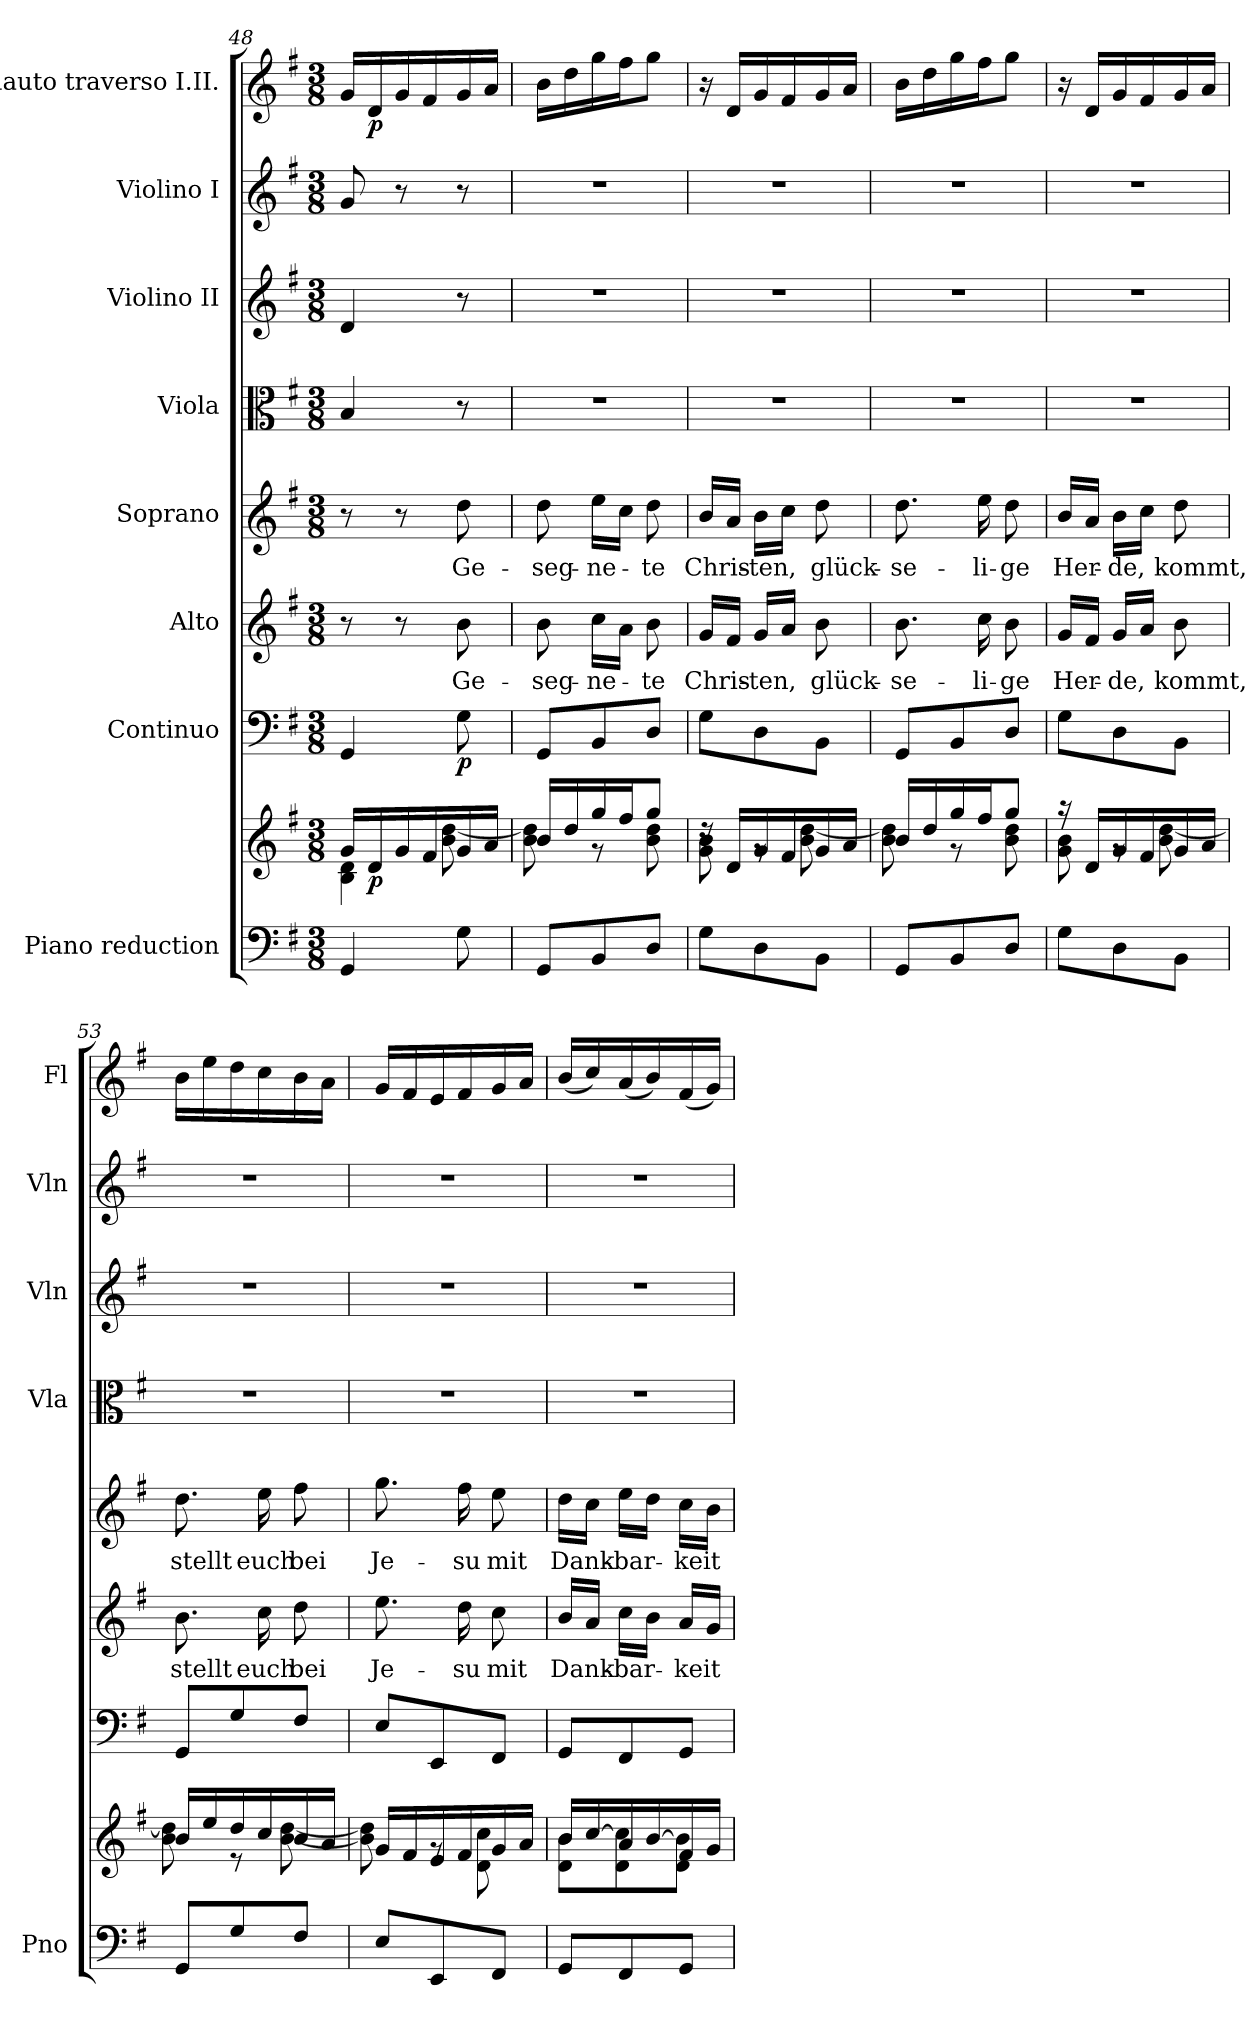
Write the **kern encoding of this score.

**kern	**kern	**dynam	**kern	**dynam	**kern	**text	**kern	**text	**kern	**kern	**kern	**kern	**dynam
*part8	*part8	*part8	*part7	*part7	*part6	*part6	*part5	*part5	*part4	*part3	*part2	*part1	*part1
*staff9	*staff8	*staff8/9	*staff7	*staff7	*staff6	*staff6	*staff5	*staff5	*staff4	*staff3	*staff2	*staff1	*staff1
*I"Piano reduction	*	*	*I"Continuo	*	*I"Alto	*	*I"Soprano	*	*I"Viola	*I"Violino II	*I"Violino I	*I"Flauto traverso I.II.	*
*I'Pno	*	*	*	*	*	*	*	*	*I'Vla	*I'Vln	*I'Vln	*I'Fl	*
*clefF4	*clefG2	*	*clefF4	*	*clefG2	*	*clefG2	*	*clefC3	*clefG2	*clefG2	*clefG2	*
*k[f#]	*k[f#]	*	*k[f#]	*	*k[f#]	*	*k[f#]	*	*k[f#]	*k[f#]	*k[f#]	*k[f#]	*
*M3/8	*M3/8	*	*M3/8	*	*M3/8	*	*M3/8	*	*M3/8	*M3/8	*M3/8	*M3/8	*
=48	=48	=48	=48	=48	=48	=48	=48	=48	=48	=48	=48	=48	=48
*	*^	*	*	*	*	*	*	*	*	*	*	*	*
4GG/	16g/LL	4B\ 4d\	.	4GG/	.	8r	.	8r	.	4B/	4d/	8g/	16g/LL	.
!	!	!	!LO:DY:b	!	!	!	!	!	!	!	!	!	!	!LO:DY:b
.	16d/	.	p	.	.	.	.	.	.	.	.	.	16d/	p
.	16g/	.	.	.	.	8r	.	8r	.	.	.	8r	16g/	.
.	16f#/	.	.	.	.	.	.	.	.	.	.	.	16f#/	.
!	!	!	!	!	!LO:DY:b	!	!LO:LY:b	!	!LO:LY:b	!	!	!	!	!
8G\	16g/	8b\ [8dd\	.	8G\	p	8b\	Ge-	8dd\	Ge-	8r	8r	8r	16g/	.
.	16a/JJ	.	.	.	.	.	.	.	.	.	.	.	16a/JJ	.
=49	=49	=49	=49	=49	=49	=49	=49	=49	=49	=49	=49	=49	=49	=49
!	!	!	!	!	!	!	!LO:LY:b	!	!LO:LY:b	!	!	!	!	!
8GG/L	16b/LL	8b\ 8dd\]	.	8GG/L	.	8b\	-seg-	8dd\	-seg-	4.r	4.r	4.r	16b\LL	.
.	16dd/	.	.	.	.	.	.	.	.	.	.	.	16dd\	.
!	!	!	!	!	!	!	!LO:LY:b	!	!LO:LY:b	!	!	!	!	!
8BB/	16gg/	8r	.	8BB/	.	16cc\LL	-ne-	16ee\LL	-ne-	.	.	.	16gg\	.
.	16ff#/J	.	.	.	.	16a\JJ	.	16cc\JJ	.	.	.	.	16ff#\J	.
!	!	!	!	!	!	!	!LO:LY:b	!	!LO:LY:b	!	!	!	!	!
8D/J	8gg/J	8b\ 8dd\	.	8D/J	.	8b\	-te	8dd\	-te	.	.	.	8gg\J	.
=50	=50	=50	=50	=50	=50	=50	=50	=50	=50	=50	=50	=50	=50	=50
!	!	!	!	!	!	!	!LO:LY:b	!	!LO:LY:b	!	!	!	!	!
8G\L	16rdd	8g\ 8b\	.	8G\L	.	16g/LL	Chris-	16b/LL	Chris-	4.r	4.r	4.r	16r	.
.	16d/LL	.	.	.	.	16f#/JJ	.	16a/JJ	.	.	.	.	16d/LL	.
!	!	!	!	!	!	!	!LO:LY:b	!	!LO:LY:b	!	!	!	!	!
8D\	16g/	8rg	.	8D\	.	16g/LL	-ten,	16b\LL	-ten,	.	.	.	16g/	.
.	16f#/	.	.	.	.	16a/JJ	.	16cc\JJ	.	.	.	.	16f#/	.
!	!	!	!	!	!	!	!LO:LY:b	!	!LO:LY:b	!	!	!	!	!
8BB\J	16g/	8b\ [8dd\	.	8BB\J	.	8b\	glück-	8dd\	glück-	.	.	.	16g/	.
.	16a/JJ	.	.	.	.	.	.	.	.	.	.	.	16a/JJ	.
=51	=51	=51	=51	=51	=51	=51	=51	=51	=51	=51	=51	=51	=51	=51
!	!	!	!	!	!	!	!LO:LY:b	!	!LO:LY:b	!	!	!	!	!
8GG/L	16b/LL	8b\ 8dd\]	.	8GG/L	.	8.b\	-se-	8.dd\	-se-	4.r	4.r	4.r	16b\LL	.
.	16dd/	.	.	.	.	.	.	.	.	.	.	.	16dd\	.
8BB/	16gg/	8r	.	8BB/	.	.	.	.	.	.	.	.	16gg\	.
!	!	!	!	!	!	!	!LO:LY:b	!	!LO:LY:b	!	!	!	!	!
.	16ff#/J	.	.	.	.	16cc\	-li-	16ee\	-li-	.	.	.	16ff#\J	.
!	!	!	!	!	!	!	!LO:LY:b	!	!LO:LY:b	!	!	!	!	!
8D/J	8gg/J	8b\ 8dd\	.	8D/J	.	8b\	-ge	8dd\	-ge	.	.	.	8gg\J	.
=52	=52	=52	=52	=52	=52	=52	=52	=52	=52	=52	=52	=52	=52	=52
!	!	!	!	!	!	!	!LO:LY:b	!	!LO:LY:b	!	!	!	!	!
8G\L	16r	8g\ 8b\	.	8G\L	.	16g/LL	Her-	16b/LL	Her-	4.r	4.r	4.r	16r	.
.	16d/LL	.	.	.	.	16f#/JJ	.	16a/JJ	.	.	.	.	16d/LL	.
!	!	!	!	!	!	!	!LO:LY:b	!	!LO:LY:b	!	!	!	!	!
8D\	16g/	8rg	.	8D\	.	16g/LL	-de,	16b\LL	-de,	.	.	.	16g/	.
.	16f#/	.	.	.	.	16a/JJ	.	16cc\JJ	.	.	.	.	16f#/	.
!	!	!	!	!	!	!	!LO:LY:b	!	!LO:LY:b	!	!	!	!	!
8BB\J	16g/	8b\ [8dd\	.	8BB\J	.	8b\	kommt,	8dd\	kommt,	.	.	.	16g/	.
.	16a/JJ	.	.	.	.	.	.	.	.	.	.	.	16a/JJ	.
!!LO:LB:g=z
=53	=53	=53	=53	=53	=53	=53	=53	=53	=53	=53	=53	=53	=53	=53
!	!	!	!	!	!	!	!LO:LY:b	!	!LO:LY:b	!	!	!	!	!
8GG/L	16b/LL	8b\ 8dd\]	.	8GG/L	.	8.b\	stellt	8.dd\	stellt	4.r	4.r	4.r	16b\LL	.
.	16ee/	.	.	.	.	.	.	.	.	.	.	.	16ee\	.
8G/	16dd/	8r	.	8G/	.	.	.	.	.	.	.	.	16dd\	.
!	!	!	!	!	!	!	!LO:LY:b	!	!LO:LY:b	!	!	!	!	!
.	16cc/	.	.	.	.	16cc\	euch	16ee\	euch	.	.	.	16cc\	.
!	!	!	!	!	!	!	!LO:LY:b	!	!LO:LY:b	!	!	!	!	!
8F#/J	16b/	[8b\ [8dd\	.	8F#/J	.	8dd\	bei	8ff#\	bei	.	.	.	16b\	.
.	16a/JJ	.	.	.	.	.	.	.	.	.	.	.	16a\JJ	.
=54	=54	=54	=54	=54	=54	=54	=54	=54	=54	=54	=54	=54	=54	=54
!	!	!	!	!	!	!	!LO:LY:b	!	!LO:LY:b	!	!	!	!	!
8E/L	16g/LL	8b\] 8dd\]	.	8E/L	.	8.ee\	Je-	8.gg\	Je-	4.r	4.r	4.r	16g/LL	.
.	16f#/	.	.	.	.	.	.	.	.	.	.	.	16f#/	.
8EE/	16e/	8rg	.	8EE/	.	.	.	.	.	.	.	.	16e/	.
!	!	!	!	!	!	!	!LO:LY:b	!	!LO:LY:b	!	!	!	!	!
.	16f#/	.	.	.	.	16dd\	-su	16ff#\	-su	.	.	.	16f#/	.
!	!	!	!	!	!	!	!LO:LY:b	!	!LO:LY:b	!	!	!	!	!
8FF#/J	16g/	8d\ 8cc\	.	8FF#/J	.	8cc\	mit	8ee\	mit	.	.	.	16g/	.
.	16a/JJ	.	.	.	.	.	.	.	.	.	.	.	16a/JJ	.
=55	=55	=55	=55	=55	=55	=55	=55	=55	=55	=55	=55	=55	=55	=55
!	!	!	!	!	!	!	!LO:LY:b	!	!LO:LY:b	!	!	!	!	!
8GG/L	16b/LL	8d\ 8b\L	.	8GG/L	.	16b/LL	Dank-	16dd\LL	Dank-	4.r	4.r	4.r	(<16b/LL	.
.	[16cc/	.	.	.	.	16a/JJ	.	16cc\JJ	.	.	.	.	16cc/)	.
!	!	!	!	!	!	!	!LO:LY:b	!	!LO:LY:b	!	!	!	!	!
8FF#/	16a/	8d\ 8cc\]	.	8FF#/	.	16cc\LL	-bar-	16ee\LL	-bar-	.	.	.	(<16a/	.
.	[16b/	.	.	.	.	16b\JJ	.	16dd\JJ	.	.	.	.	16b/)	.
!	!	!	!	!	!	!	!LO:LY:b	!	!LO:LY:b	!	!	!	!	!
8GG/J	16f#/	8d\ 8b\]J	.	8GG/J	.	16a/LL	-keit	16cc\LL	-keit	.	.	.	(<16f#/	.
.	16g/JJ	.	.	.	.	16g/JJ	.	16b\JJ	.	.	.	.	16g/JJ)	.
*	*v	*v	*	*	*	*	*	*	*	*	*	*	*	*
=	=	=	=	=	=	=	=	=	=	=	=	=	=
*-	*-	*-	*-	*-	*-	*-	*-	*-	*-	*-	*-	*-	*-
